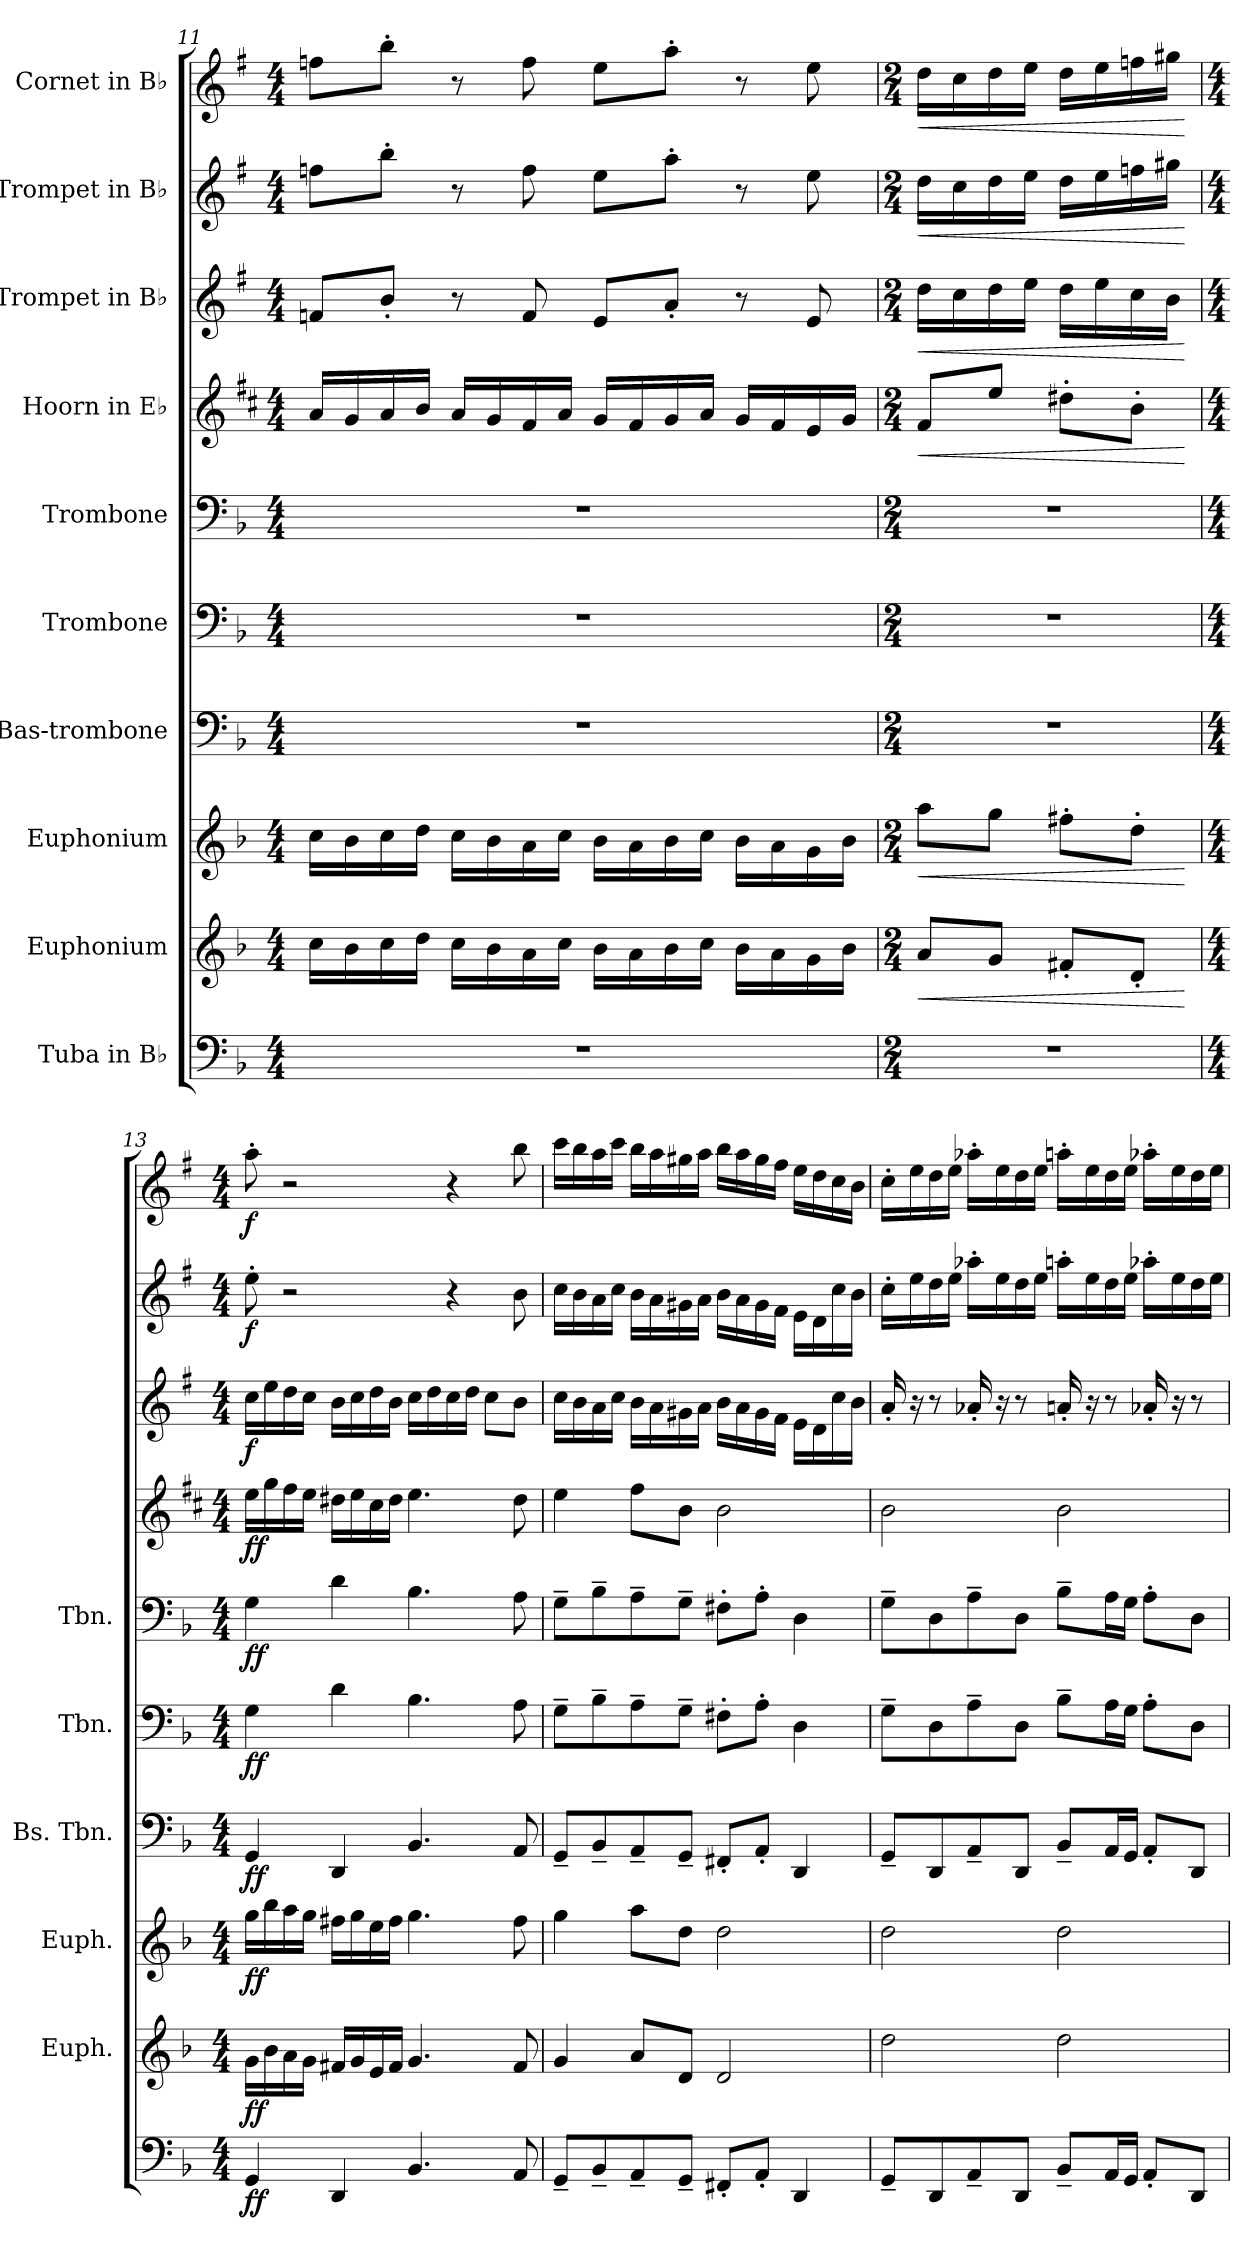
**kern	**dynam	**kern	**dynam	**kern	**dynam	**kern	**dynam	**kern	**dynam	**kern	**dynam	**kern	**dynam	**kern	**dynam	**kern	**dynam	**kern	**dynam
*part10	*part10	*part9	*part9	*part8	*part8	*part7	*part7	*part6	*part6	*part5	*part5	*part4	*part4	*part3	*part3	*part2	*part2	*part1	*part1
*staff10	*staff10	*staff9	*staff9	*staff8	*staff8	*staff7	*staff7	*staff6	*staff6	*staff5	*staff5	*staff4	*staff4	*staff3	*staff3	*staff2	*staff2	*staff1	*staff1
*I"Tuba in B♭	*	*I"Euphonium	*	*I"Euphonium	*	*I"Bas-trombone	*	*I"Trombone	*	*I"Trombone	*	*I"Hoorn in E♭	*	*I"Trompet in B♭	*	*I"Trompet in B♭	*	*I"Cornet in B♭	*
*	*	*I'Euph.	*	*I'Euph.	*	*I'Bs. Tbn.	*	*I'Tbn.	*	*I'Tbn.	*	*	*	*	*	*	*	*	*
*clefF4	*	*clefG2	*	*clefG2	*	*clefF4	*	*clefF4	*	*clefF4	*	*clefG2	*	*clefG2	*	*clefG2	*	*clefG2	*
*	*	*ITrd8c14	*	*ITrd8c14	*	*	*	*	*	*	*	*ITrd5c9	*	*ITrd1c2	*	*ITrd1c2	*	*ITrd1c2	*
*k[b-]	*	*k[b-]	*	*k[b-]	*	*k[b-]	*	*k[b-]	*	*k[b-]	*	*k[b-]	*	*k[b-]	*	*k[b-]	*	*k[b-]	*
*M4/4	*	*M4/4	*	*M4/4	*	*M4/4	*	*M4/4	*	*M4/4	*	*M4/4	*	*M4/4	*	*M4/4	*	*M4/4	*
=11	=11	=11	=11	=11	=11	=11	=11	=11	=11	=11	=11	=11	=11	=11	=11	=11	=11	=11	=11
1r	.	16c\LL	.	16c\LL	.	1r	.	1r	.	1r	.	16c/LL	.	8e-X/L	.	8ee-X\L	.	8ee-X\L	.
.	.	16B-\	.	16B-\	.	.	.	.	.	.	.	16B-/	.	.	.	.	.	.	.
.	.	16c\	.	16c\	.	.	.	.	.	.	.	16c/	.	8a'/J	.	8aa'\J	.	8aa'\J	.
.	.	16d\JJ	.	16d\JJ	.	.	.	.	.	.	.	16d/JJ	.	.	.	.	.	.	.
.	.	16c\LL	.	16c\LL	.	.	.	.	.	.	.	16c/LL	.	8r	.	8r	.	8r	.
.	.	16B-\	.	16B-\	.	.	.	.	.	.	.	16B-/	.	.	.	.	.	.	.
.	.	16A\	.	16A\	.	.	.	.	.	.	.	16A/	.	8e-/	.	8ee-\	.	8ee-\	.
.	.	16c\JJ	.	16c\JJ	.	.	.	.	.	.	.	16c/JJ	.	.	.	.	.	.	.
.	.	16B-\LL	.	16B-\LL	.	.	.	.	.	.	.	16B-/LL	.	8d/L	.	8dd\L	.	8dd\L	.
.	.	16A\	.	16A\	.	.	.	.	.	.	.	16A/	.	.	.	.	.	.	.
.	.	16B-\	.	16B-\	.	.	.	.	.	.	.	16B-/	.	8g'/J	.	8gg'\J	.	8gg'\J	.
.	.	16c\JJ	.	16c\JJ	.	.	.	.	.	.	.	16c/JJ	.	.	.	.	.	.	.
.	.	16B-\LL	.	16B-\LL	.	.	.	.	.	.	.	16B-/LL	.	8r	.	8r	.	8r	.
.	.	16A\	.	16A\	.	.	.	.	.	.	.	16A/	.	.	.	.	.	.	.
.	.	16G\	.	16G\	.	.	.	.	.	.	.	16G/	.	8d/	.	8dd\	.	8dd\	.
.	.	16B-\JJ	.	16B-\JJ	.	.	.	.	.	.	.	16B-/JJ	.	.	.	.	.	.	.
=12	=12	=12	=12	=12	=12	=12	=12	=12	=12	=12	=12	=12	=12	=12	=12	=12	=12	=12	=12
*M2/4	*	*M2/4	*	*M2/4	*	*M2/4	*	*M2/4	*	*M2/4	*	*M2/4	*	*M2/4	*	*M2/4	*	*M2/4	*
!	!	!	!LO:HP:b	!	!LO:HP:b	!	!	!	!	!	!	!	!LO:HP:b	!	!LO:HP:b	!	!LO:HP:b	!	!LO:HP:b
2r	.	8A/L	<	8a\L	<	2r	.	2r	.	2r	.	8A/L	<	16cc\LL	<	16cc\LL	<	16cc\LL	<
.	.	.	.	.	.	.	.	.	.	.	.	.	.	16b-\	.	16b-\	.	16b-\	.
.	.	8G/J	.	8g\J	.	.	.	.	.	.	.	8g/J	.	16cc\	.	16cc\	.	16cc\	.
.	.	.	.	.	.	.	.	.	.	.	.	.	.	16dd\JJ	.	16dd\JJ	.	16dd\JJ	.
.	.	8F#X'/L	.	8f#X'\L	.	.	.	.	.	.	.	8f#X'\L	.	16cc\LL	.	16cc\LL	.	16cc\LL	.
.	.	.	.	.	.	.	.	.	.	.	.	.	.	16dd\	.	16dd\	.	16dd\	.
.	.	8D'/J	.	8d'\J	.	.	.	.	.	.	.	8d'\J	.	16b-\	.	16ee-X\	.	16ee-X\	.
.	.	.	.	.	.	.	.	.	.	.	.	.	.	16a\JJ	.	16ff#X\JJ	.	16ff#X\JJ	.
.	.	.	[	.	[	.	.	.	.	.	.	.	[	.	[	.	[	.	[
!!LO:PB:g=z
=13	=13	=13	=13	=13	=13	=13	=13	=13	=13	=13	=13	=13	=13	=13	=13	=13	=13	=13	=13
*M4/4	*	*M4/4	*	*M4/4	*	*M4/4	*	*M4/4	*	*M4/4	*	*M4/4	*	*M4/4	*	*M4/4	*	*M4/4	*
!	!LO:DY:b	!	!LO:DY:b	!	!LO:DY:b	!	!LO:DY:b	!	!LO:DY:b	!	!LO:DY:b	!	!LO:DY:b	!	!LO:DY:b	!	!LO:DY:b	!	!LO:DY:b
4GG/	ff	16G\LL	ff	16g\LL	ff	4GG/	ff	4G\	ff	4G\	ff	16g\LL	ff	16b-\LL	f	8dd'\	f	8gg'\	f
.	.	16B-\	.	16b-\	.	.	.	.	.	.	.	16b-\	.	16dd\	.	.	.	.	.
.	.	16A\	.	16a\	.	.	.	.	.	.	.	16a\	.	16cc\	.	2r	.	2r	.
.	.	16G\JJ	.	16g\JJ	.	.	.	.	.	.	.	16g\JJ	.	16b-\JJ	.	.	.	.	.
4DD/	.	16F#X/LL	.	16f#X\LL	.	4DD/	.	4d\	.	4d\	.	16f#X\LL	.	16a\LL	.	.	.	.	.
.	.	16G/	.	16g\	.	.	.	.	.	.	.	16g\	.	16b-\	.	.	.	.	.
.	.	16E/	.	16e\	.	.	.	.	.	.	.	16e\	.	16cc\	.	.	.	.	.
.	.	16F#/JJ	.	16f#\JJ	.	.	.	.	.	.	.	16f#\JJ	.	16a\JJ	.	.	.	.	.
4.BB-/	.	4.G/	.	4.g\	.	4.BB-/	.	4.B-\	.	4.B-\	.	4.g\	.	16b-\LL	.	.	.	.	.
.	.	.	.	.	.	.	.	.	.	.	.	.	.	16cc\	.	.	.	.	.
.	.	.	.	.	.	.	.	.	.	.	.	.	.	16b-\	.	4r	.	4r	.
.	.	.	.	.	.	.	.	.	.	.	.	.	.	16cc\JJ	.	.	.	.	.
.	.	.	.	.	.	.	.	.	.	.	.	.	.	8b-\L	.	.	.	.	.
8AA/	.	8F#/	.	8f#\	.	8AA/	.	8A\	.	8A\	.	8f#\	.	8a\J	.	8a\	.	8aa\	.
=14	=14	=14	=14	=14	=14	=14	=14	=14	=14	=14	=14	=14	=14	=14	=14	=14	=14	=14	=14
8GG~/L	.	4G/	.	4g\	.	8GG~/L	.	8G~\L	.	8G~\L	.	4g\	.	16b-\LL	.	16b-\LL	.	16bb-\LL	.
.	.	.	.	.	.	.	.	.	.	.	.	.	.	16a\	.	16a\	.	16aa\	.
8BB-~/	.	.	.	.	.	8BB-~/	.	8B-~\	.	8B-~\	.	.	.	16g\	.	16g\	.	16gg\	.
.	.	.	.	.	.	.	.	.	.	.	.	.	.	16b-\JJ	.	16b-\JJ	.	16bb-\JJ	.
8AA~/	.	8A/L	.	8a\L	.	8AA~/	.	8A~\	.	8A~\	.	8a\L	.	16a\LL	.	16a\LL	.	16aa\LL	.
.	.	.	.	.	.	.	.	.	.	.	.	.	.	16g\	.	16g\	.	16gg\	.
8GG~/J	.	8D/J	.	8d\J	.	8GG~/J	.	8G~\J	.	8G~\J	.	8d\J	.	16f#X\	.	16f#X\	.	16ff#X\	.
.	.	.	.	.	.	.	.	.	.	.	.	.	.	16g\JJ	.	16g\JJ	.	16gg\JJ	.
8FF#X'/L	.	2D/	.	2d\	.	8FF#X'/L	.	8F#X'\L	.	8F#X'\L	.	2d\	.	16a\LL	.	16a\LL	.	16aa\LL	.
.	.	.	.	.	.	.	.	.	.	.	.	.	.	16g\	.	16g\	.	16gg\	.
8AA'/J	.	.	.	.	.	8AA'/J	.	8A'\J	.	8A'\J	.	.	.	16f#\	.	16f#\	.	16ff#\	.
.	.	.	.	.	.	.	.	.	.	.	.	.	.	16e\JJ	.	16e\JJ	.	16ee\JJ	.
4DD/	.	.	.	.	.	4DD/	.	4D\	.	4D\	.	.	.	16d\LL	.	16d\LL	.	16dd\LL	.
.	.	.	.	.	.	.	.	.	.	.	.	.	.	16c\	.	16c\	.	16cc\	.
.	.	.	.	.	.	.	.	.	.	.	.	.	.	16b-\	.	16b-\	.	16b-\	.
.	.	.	.	.	.	.	.	.	.	.	.	.	.	16a\JJ	.	16a\JJ	.	16a\JJ	.
=15	=15	=15	=15	=15	=15	=15	=15	=15	=15	=15	=15	=15	=15	=15	=15	=15	=15	=15	=15
8GG~/L	.	2d\	.	2d\	.	8GG~/L	.	8G~\L	.	8G~\L	.	2d\	.	16g'/	.	16b-'\LL	.	16b-'\LL	.
.	.	.	.	.	.	.	.	.	.	.	.	.	.	16r	.	16dd\	.	16dd\	.
8DD/	.	.	.	.	.	8DD/	.	8D\	.	8D\	.	.	.	8r	.	16cc\	.	16cc\	.
.	.	.	.	.	.	.	.	.	.	.	.	.	.	.	.	16dd\JJ	.	16dd\JJ	.
8AA~/	.	.	.	.	.	8AA~/	.	8A~\	.	8A~\	.	.	.	16g-X'/	.	16gg-X'\LL	.	16gg-X'\LL	.
.	.	.	.	.	.	.	.	.	.	.	.	.	.	16r	.	16dd\	.	16dd\	.
8DD/J	.	.	.	.	.	8DD/J	.	8D\J	.	8D\J	.	.	.	8r	.	16cc\	.	16cc\	.
.	.	.	.	.	.	.	.	.	.	.	.	.	.	.	.	16dd\JJ	.	16dd\JJ	.
8BB-~/L	.	2d\	.	2d\	.	8BB-~/L	.	8B-~\L	.	8B-~\L	.	2d\	.	16gn'/	.	16ggn'\LL	.	16ggn'\LL	.
.	.	.	.	.	.	.	.	.	.	.	.	.	.	16r	.	16dd\	.	16dd\	.
16AA/L	.	.	.	.	.	16AA/L	.	16A\L	.	16A\L	.	.	.	8r	.	16cc\	.	16cc\	.
16GG/JJ	.	.	.	.	.	16GG/JJ	.	16G\JJ	.	16G\JJ	.	.	.	.	.	16dd\JJ	.	16dd\JJ	.
8AA'/L	.	.	.	.	.	8AA'/L	.	8A'\L	.	8A'\L	.	.	.	16g-X'/	.	16gg-X'\LL	.	16gg-X'\LL	.
.	.	.	.	.	.	.	.	.	.	.	.	.	.	16r	.	16dd\	.	16dd\	.
8DD/J	.	.	.	.	.	8DD/J	.	8D\J	.	8D\J	.	.	.	8r	.	16cc\	.	16cc\	.
.	.	.	.	.	.	.	.	.	.	.	.	.	.	.	.	16dd\JJ	.	16dd\JJ	.
=	=	=	=	=	=	=	=	=	=	=	=	=	=	=	=	=	=	=	=
*-	*-	*-	*-	*-	*-	*-	*-	*-	*-	*-	*-	*-	*-	*-	*-	*-	*-	*-	*-
